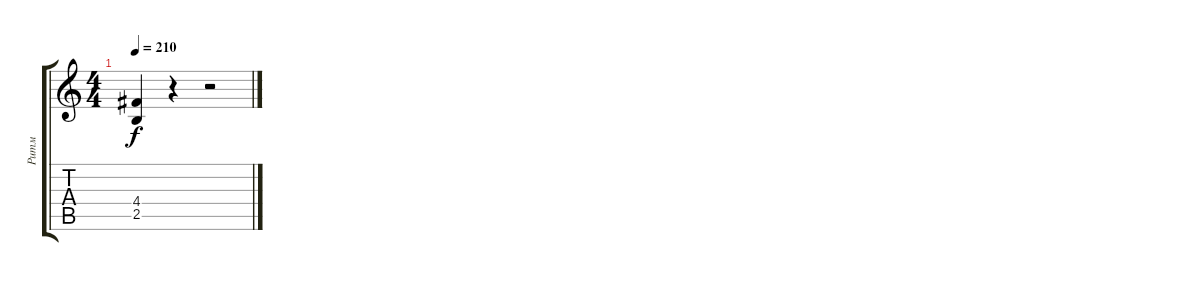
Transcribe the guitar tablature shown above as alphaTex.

\track ("Ритм" "Ритм") {instrument distortionguitar}
\staff {score tabs}
\tuning (E4 B3 G3 D3 A2 E2) {hide}
\ts (4 4)
\tempo 210
\clef g2
\ks c
(4.4 2.5).4{dy f} r.4 r.2
